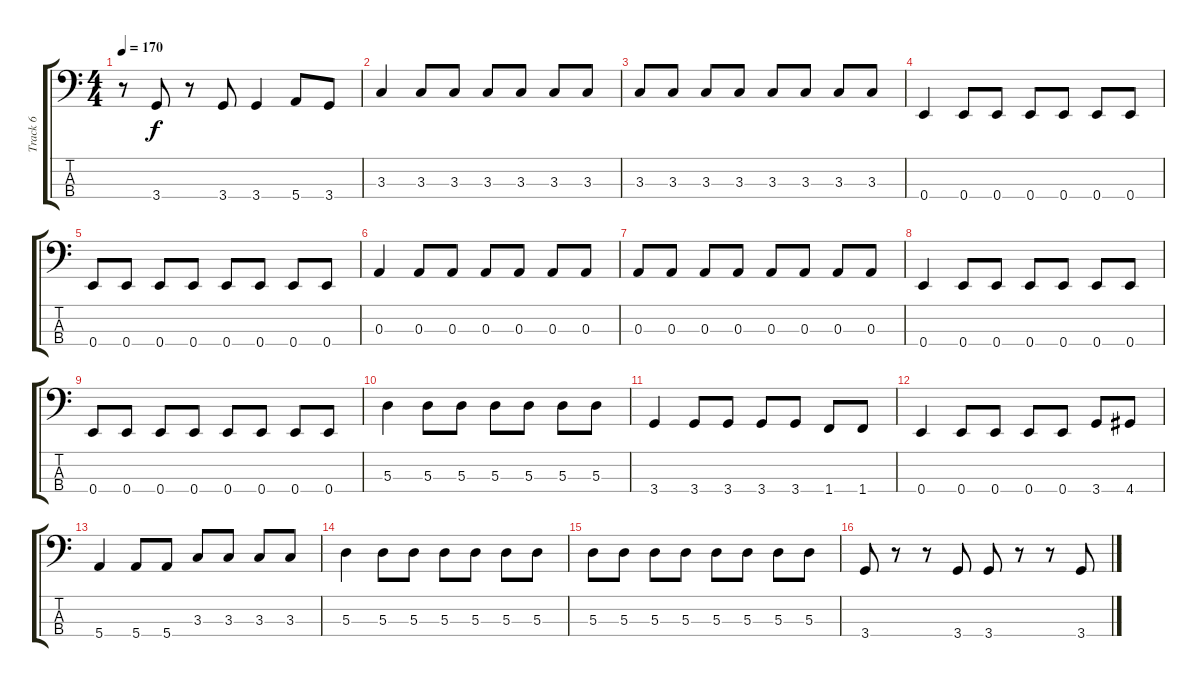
\track ("Track 6" "Track 6") {instrument synthbass2}
\staff {score tabs}
\tuning (G2 D2 A1 E1) {hide}
\ts (4 4)
\tempo 170
\clef f4
\ks c
r.8{dy f} 3.4.8 r.8 3.4.8 3.4.4 5.4.8 3.4.8 |
3.3.4 3.3.8 3.3.8 3.3.8 3.3.8 3.3.8 3.3.8 |
3.3.8 3.3.8 3.3.8 3.3.8 3.3.8 3.3.8 3.3.8 3.3.8 |
0.4.4 0.4.8 0.4.8 0.4.8 0.4.8 0.4.8 0.4.8 |
0.4.8 0.4.8 0.4.8 0.4.8 0.4.8 0.4.8 0.4.8 0.4.8 |
0.3.4 0.3.8 0.3.8 0.3.8 0.3.8 0.3.8 0.3.8 |
0.3.8 0.3.8 0.3.8 0.3.8 0.3.8 0.3.8 0.3.8 0.3.8 |
0.4.4 0.4.8 0.4.8 0.4.8 0.4.8 0.4.8 0.4.8 |
0.4.8 0.4.8 0.4.8 0.4.8 0.4.8 0.4.8 0.4.8 0.4.8 |
5.3.4 5.3.8 5.3.8 5.3.8 5.3.8 5.3.8 5.3.8 |
3.4.4 3.4.8 3.4.8 3.4.8 3.4.8 1.4.8 1.4.8 |
0.4.4 0.4.8 0.4.8 0.4.8 0.4.8 3.4.8 4.4.8 |
5.4.4 5.4.8 5.4.8 3.3.8 3.3.8 3.3.8 3.3.8 |
5.3.4 5.3.8 5.3.8 5.3.8 5.3.8 5.3.8 5.3.8 |
5.3.8 5.3.8 5.3.8 5.3.8 5.3.8 5.3.8 5.3.8 5.3.8 |
3.4.8 r.8 r.8 3.4.8 3.4.8 r.8 r.8 3.4.8
